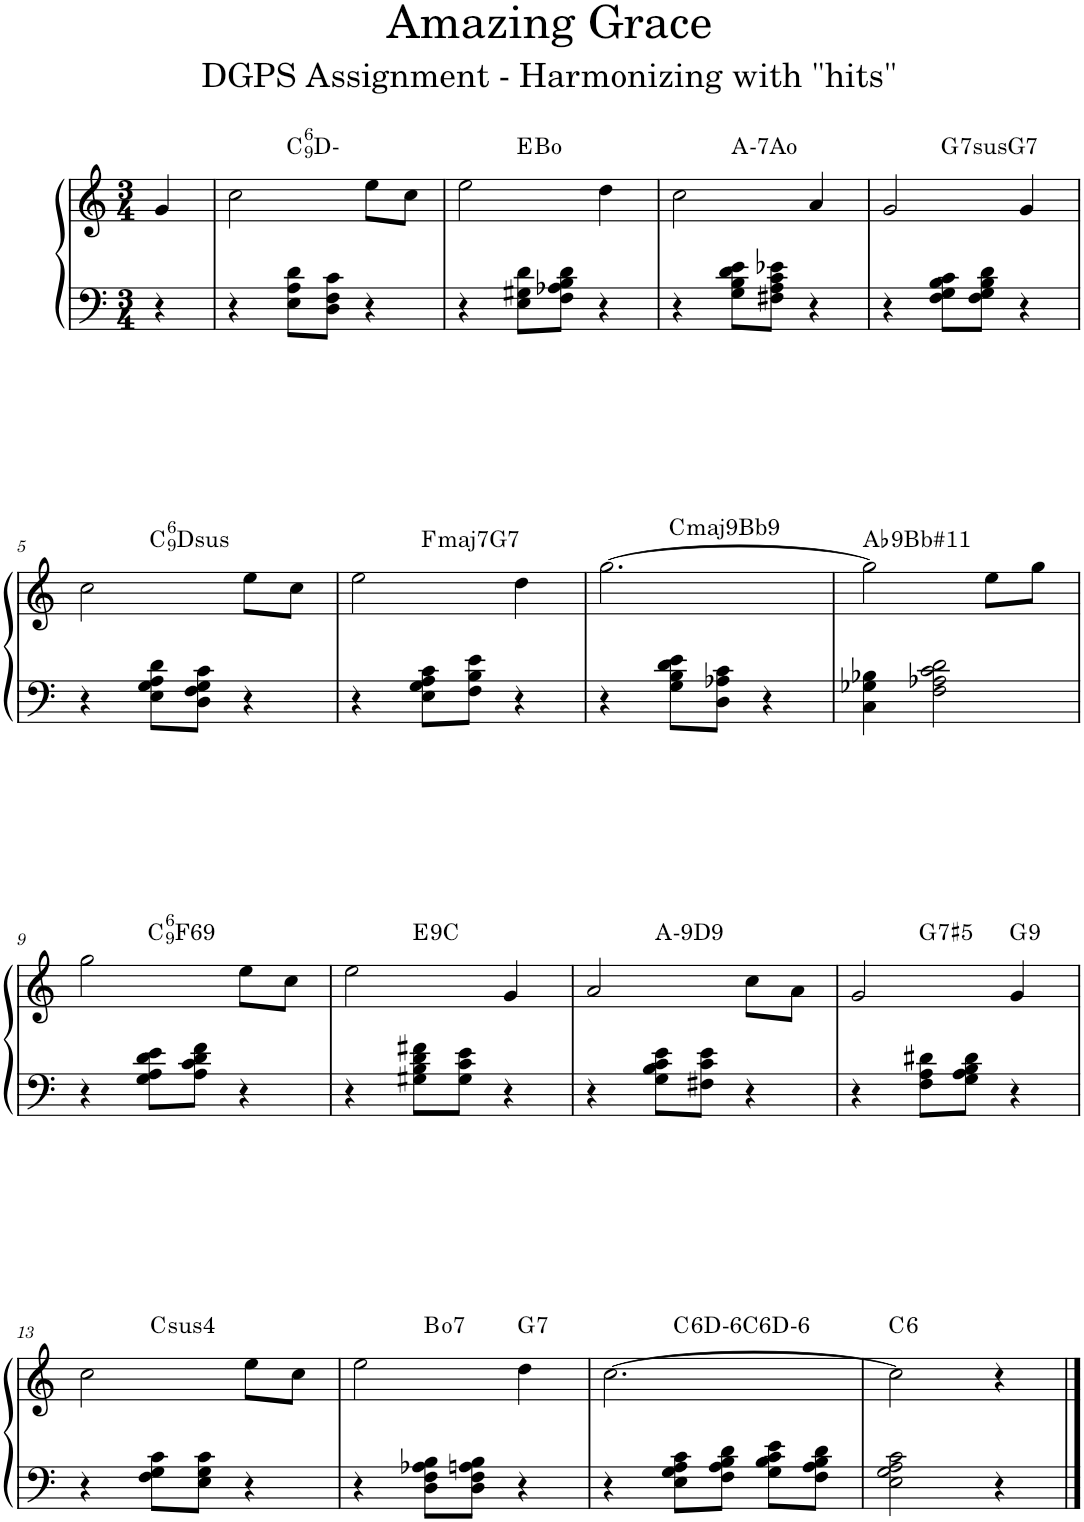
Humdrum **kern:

**kern	**kern	**harte
*part1	*part1	*part1
*staff2	*staff1	*
*I"Piano	*	*
*I'Pno.	*	*
*clefF4	*clefG2	*
*k[]	*k[]	*
*M3/4	*M3/4	*
=	=	=
4r	4g/	.
=1	=1	=1
*	*^	*
4r	2cc\	4ryy	.
!	!	!	!LO:H:kt=6
8E\ 8A\ 8d\L	.	2ryy	C:maj6(9)
8D\ 8F\ 8c\J	.	.	.
4r	8ee\L	.	.
.	8cc\J	.	.
=2	=2	=2	=2
4r	2ee\	4ryy	.
!	!	!	!LO:H:kt=Bo
8E\ 8G#X\ 8d\L	.	2ryy	.
8F\ 8A-X\ 8B\ 8d\J	.	.	.
4r	4dd\	.	.
=3	=3	=3	=3
4r	2cc\	4ryy	.
!	!	!	!LO:H:kt=7
8G\ 8B\ 8d\ 8e\L	.	2ryy	A:min7
8F#X\ 8A\ 8c\ 8e-X\J	.	.	.
4r	4a/	.	.
=4	=4	=4	=4
4r	2g/	4ryy	.
!	!	!	!LO:H:kt=7G7
8F\ 8G\ 8B\ 8c\L	.	2ryy	G:7(7)
8F\ 8G\ 8B\ 8d\J	.	.	.
4r	4g/	.	.
!!LO:LB:g=z	!!
=5	=5	=5	=5
4r	2cc\	4ryy	.
!	!	!	!LO:H:kt=6
8E\ 8G\ 8A\ 8d\L	.	2ryy	C:maj6(9)
8D\ 8F\ 8G\ 8c\J	.	.	.
4r	8ee\L	.	.
.	8cc\J	.	.
=6	=6	=6	=6
4r	2ee\	4ryy	.
!	!	!	!LO:H:kt=maj7
8E\ 8G\ 8A\ 8c\L	.	2ryy	F:maj7
8F\ 8B\ 8e\J	.	.	.
4r	4dd\	.	.
=7	=7	=7	=7
4r	[2.gg\	4ryy	.
!	!	!	!LO:H:kt=maj9
8G\ 8B\ 8d\ 8e\L	.	2ryy	C:maj9
8D\ 8A-X\ 8c\J	.	.	.
4r	.	.	.
=8	=8	=8	=8
!	!	!	!LO:H:kt=9
*	*v	*v	*
4C\ 4G-X\ 4B-X\	2ggn\]	Ab:9
2F\ 2A-X\ 2c\ 2d\	.	.
.	8een\L	.
.	8gg\J	.
!!LO:LB:g=z
=9	=9	=9
*	*^	*
4r	2gg\	4ryy	.
!	!	!	!LO:H:kt=6
8G\ 8A\ 8d\ 8e\L	.	2ryy	C:maj6(9)
8A\ 8c\ 8d\ 8f\J	.	.	.
4r	8ee\L	.	.
.	8cc\J	.	.
=10	=10	=10	=10
4r	2ee\	4ryy	.
!	!	!	!LO:H:kt=9
8G#X\ 8B\ 8d\ 8f#X\L	.	2ryy	E:9
8G#\ 8c\ 8e\J	.	.	.
4r	4gn/	.	.
=11	=11	=11	=11
4r	2a/	4ryy	.
!	!	!	!LO:H:kt=9
8G\ 8B\ 8c\ 8e\L	.	2ryy	A:min9
8F#X\ 8c\ 8e\J	.	.	.
4r	8cc\L	.	.
.	8a\J	.	.
=12	=12	=12	=12
4r	2g/	4ryy	.
!	!	!	!LO:H:kt=7
8F\ 8A\ 8d#X\L	.	2ryy	G:(3,#5,b7)
8G\ 8A\ 8B\ 8d#\J	.	.	.
!	!	!	!LO:H:kt=9
4r	4g/	.	G:9
!!LO:LB:g=z	!!
=13	=13	=13	=13
4r	2cc\	4ryy	.
!	!	!	!LO:H:kt=4
8F\ 8G\ 8c\L	.	2ryy	C:sus4
8E\ 8G\ 8c\J	.	.	.
4r	8ee\L	.	.
.	8cc\J	.	.
=14	=14	=14	=14
4r	2ee\	4ryy	.
!	!	!	!LO:H:kt=7
8D\ 8F\ 8A-X\ 8B\L	.	2ryy	B:dim7
8D\ 8F\ 8An\ 8B\J	.	.	.
!	!	!	!LO:H:kt=7
4r	4dd\	.	G:7
=15	=15	=15	=15
4r	[2.cc\	4ryy	.
!	!	!	!LO:H:kt=6
8E\ 8G\ 8A\ 8c\L	.	2ryy	C:maj6
8F\ 8A\ 8B\ 8d\J	.	.	.
8G\ 8B\ 8c\ 8e\L	.	.	.
8F\ 8A\ 8B\ 8d\J	.	.	.
=16	=16	=16	=16
!	!	!	!LO:H:kt=6
*	*v	*v	*
2E\ 2G\ 2A\ 2c\	2cc\]	C:maj6
4r	4r	.
==	==	==
*-	*-	*-
